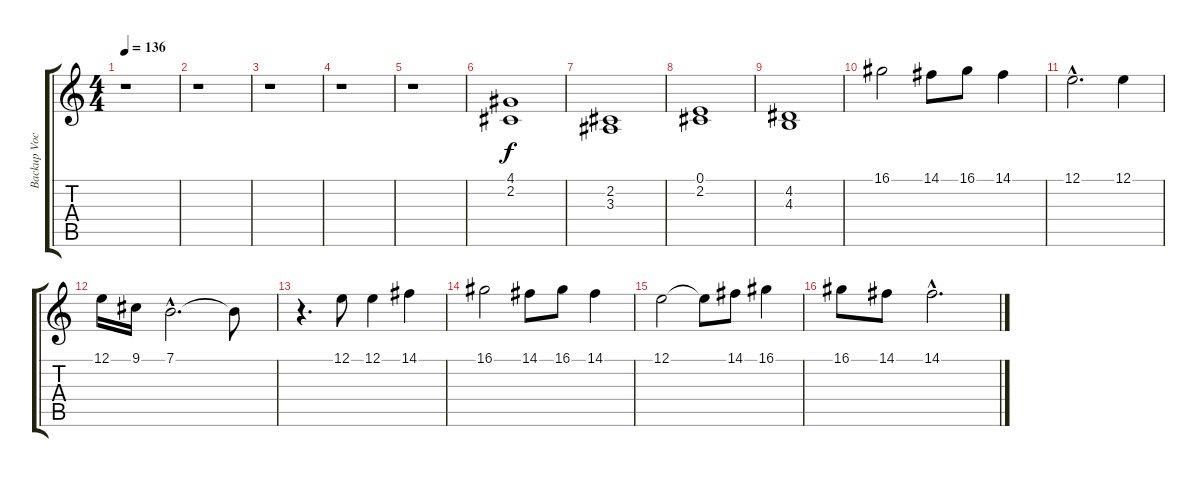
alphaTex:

\track ("Backup Vocal, Lenny" "Backup Voc") {instrument voiceoohs}
\staff {score tabs}
\tuning (E4 B3 G3 D3 A2 E2) {hide}
\ts (4 4)
\tempo 136
\clef g2
\ks c
r.1{dy f} |
r.1 |
r.1 |
r.1 |
r.1 |
(4.1 2.2).1 |
(2.2 3.3).1 |
(0.1 2.2).1 |
(4.2 4.3).1 |
16.1.2 14.1.8 16.1.8 14.1.4 |
12.1{hac}.2{d} 12.1.4 |
12.1.16 9.1.16 7.1{hac}.2{d} 7.1{t}.8 |
r.4{d} 12.1.8 12.1.4 14.1.4 |
16.1.2 14.1.8 16.1.8 14.1.4 |
12.1.2 12.1{t}.8 14.1.8 16.1.4 |
16.1.8 14.1.8 14.1{hac}.2{d}
